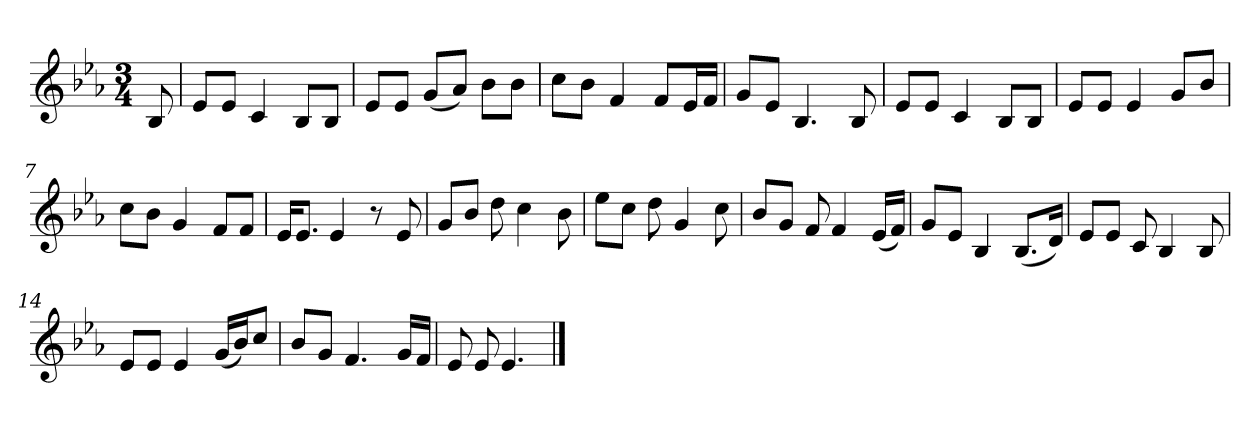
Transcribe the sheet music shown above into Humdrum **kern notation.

**kern
*part1
*staff1
*clefG2
*k[b-e-a-]
*E-:
*M3/4
*MM108
=
8B-
=1
8e-/L
8e-/J
4c
8B-/L
8B-/J
=2
8e-/L
8e-/J
(8g/L
8a-/J)
8b-\L
8b-\J
=3
8cc\L
8b-\J
4f
8f/L
16e-/L
16f/JJ
=4
8g/L
8e-/J
4.B-
8B-
=5
8e-/L
8e-/J
4c
8B-/L
8B-/J
=6
8e-/L
8e-/J
4e-
8g/L
8b-/J
=7
8cc\L
8b-\J
4g
8f/L
8f/J
=8
16e-/KL
8.e-/J
4e-
8r
8e-
=9
8g/L
8b-/J
8dd
4cc
8b-
=10
8ee-\L
8cc\J
8dd
4g
8cc
=11
8b-/L
8g/J
8f
4f
(16e-/LL
16f/JJ)
=12
8g/L
8e-/J
4B-
(8.B-/L
16d/Jk)
=13
8e-/L
8e-/J
8c
4B-
8B-
=14
8e-/L
8e-/J
4e-
(16g/LL
16b-/J)
8cc/J
=15
8b-/L
8g/J
4.f
16g/LL
16f/JJ
=16
8e-
8e-
4.e-
==
*-
